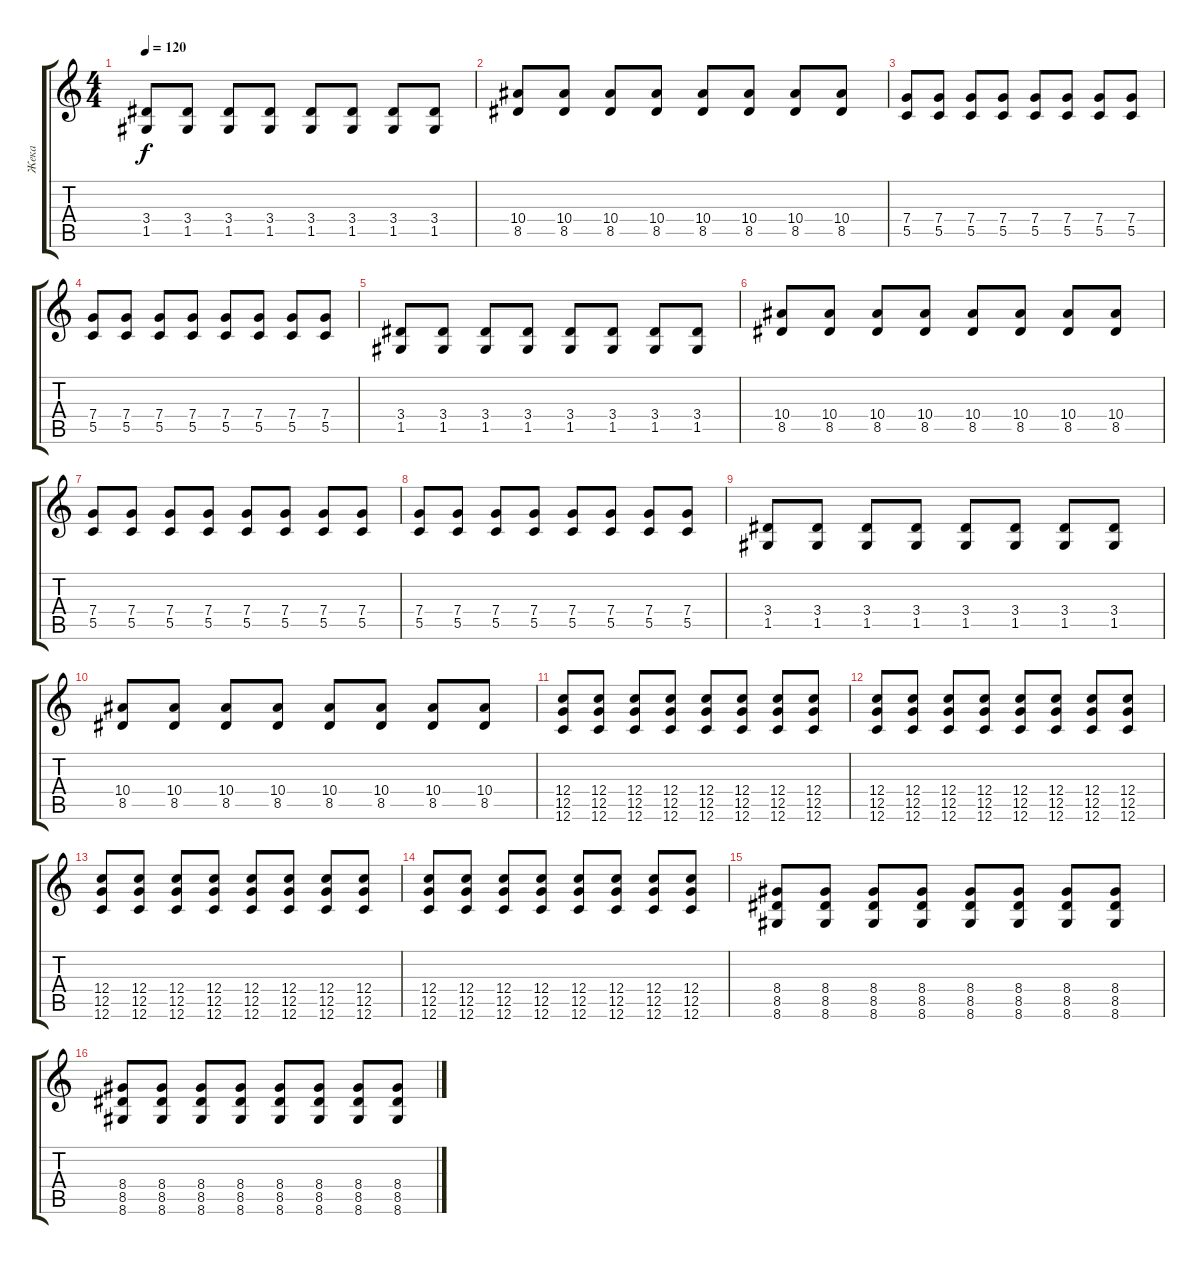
\track ("Жека" "Жека") {instrument electricguitarclean}
\staff {score tabs}
\tuning (D4 A3 F3 C3 G2 C2) {hide}
\ts (4 4)
\tempo 120
\clef g2
\ks c
(3.4 1.5).8{dy f} (3.4 1.5).8 (3.4 1.5).8 (3.4 1.5).8 (3.4 1.5).8 (3.4 1.5).8 (3.4 1.5).8 (3.4 1.5).8 |
(10.4 8.5).8 (10.4 8.5).8 (10.4 8.5).8 (10.4 8.5).8 (10.4 8.5).8 (10.4 8.5).8 (10.4 8.5).8 (10.4 8.5).8 |
(7.4 5.5).8 (7.4 5.5).8 (7.4 5.5).8 (7.4 5.5).8 (7.4 5.5).8 (7.4 5.5).8 (7.4 5.5).8 (7.4 5.5).8 |
(7.4 5.5).8 (7.4 5.5).8 (7.4 5.5).8 (7.4 5.5).8 (7.4 5.5).8 (7.4 5.5).8 (7.4 5.5).8 (7.4 5.5).8 |
(3.4 1.5).8 (3.4 1.5).8 (3.4 1.5).8 (3.4 1.5).8 (3.4 1.5).8 (3.4 1.5).8 (3.4 1.5).8 (3.4 1.5).8 |
(10.4 8.5).8 (10.4 8.5).8 (10.4 8.5).8 (10.4 8.5).8 (10.4 8.5).8 (10.4 8.5).8 (10.4 8.5).8 (10.4 8.5).8 |
(7.4 5.5).8 (7.4 5.5).8 (7.4 5.5).8 (7.4 5.5).8 (7.4 5.5).8 (7.4 5.5).8 (7.4 5.5).8 (7.4 5.5).8 |
(7.4 5.5).8 (7.4 5.5).8 (7.4 5.5).8 (7.4 5.5).8 (7.4 5.5).8 (7.4 5.5).8 (7.4 5.5).8 (7.4 5.5).8 |
(3.4 1.5).8 (3.4 1.5).8 (3.4 1.5).8 (3.4 1.5).8 (3.4 1.5).8 (3.4 1.5).8 (3.4 1.5).8 (3.4 1.5).8 |
(10.4 8.5).8 (10.4 8.5).8 (10.4 8.5).8 (10.4 8.5).8 (10.4 8.5).8 (10.4 8.5).8 (10.4 8.5).8 (10.4 8.5).8 |
(12.4 12.5 12.6).8 (12.4 12.5 12.6).8 (12.4 12.5 12.6).8 (12.4 12.5 12.6).8 (12.4 12.5 12.6).8 (12.4 12.5 12.6).8 (12.4 12.5 12.6).8 (12.4 12.5 12.6).8 |
(12.4 12.5 12.6).8 (12.4 12.5 12.6).8 (12.4 12.5 12.6).8 (12.4 12.5 12.6).8 (12.4 12.5 12.6).8 (12.4 12.5 12.6).8 (12.4 12.5 12.6).8 (12.4 12.5 12.6).8 |
(12.4 12.5 12.6).8 (12.4 12.5 12.6).8 (12.4 12.5 12.6).8 (12.4 12.5 12.6).8 (12.4 12.5 12.6).8 (12.4 12.5 12.6).8 (12.4 12.5 12.6).8 (12.4 12.5 12.6).8 |
(12.4 12.5 12.6).8 (12.4 12.5 12.6).8 (12.4 12.5 12.6).8 (12.4 12.5 12.6).8 (12.4 12.5 12.6).8 (12.4 12.5 12.6).8 (12.4 12.5 12.6).8 (12.4 12.5 12.6).8 |
(8.4 8.5 8.6).8 (8.4 8.5 8.6).8 (8.4 8.5 8.6).8 (8.4 8.5 8.6).8 (8.4 8.5 8.6).8 (8.4 8.5 8.6).8 (8.4 8.5 8.6).8 (8.4 8.5 8.6).8 |
(8.4 8.5 8.6).8 (8.4 8.5 8.6).8 (8.4 8.5 8.6).8 (8.4 8.5 8.6).8 (8.4 8.5 8.6).8 (8.4 8.5 8.6).8 (8.4 8.5 8.6).8 (8.4 8.5 8.6).8
